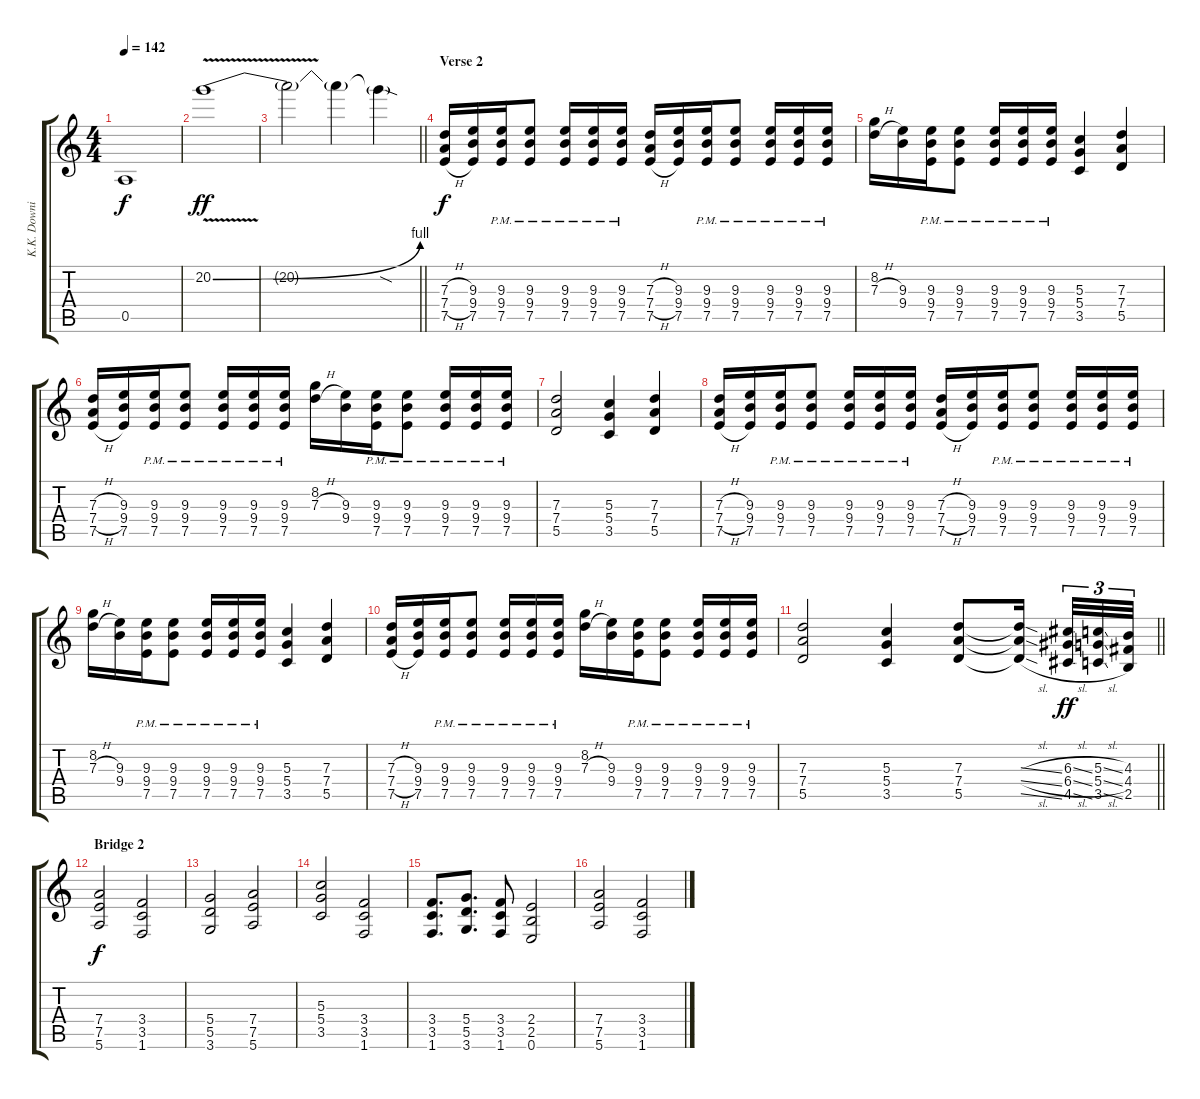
\track ("K.K. Downing" "K.K. Downi") {instrument distortionguitar}
\staff {score tabs}
\tuning (E4 B3 G3 D3 A2 E2) {hide}
\ts (4 4)
\tempo 142
\clef g2
\ks c
0.5{t}.1{dy f} |
20.2{be (bend 0 0 60 4) v}.1{dy ff} |
\barLineRight lightlight
20.2{t}.2 20.2{t}.4 20.2{sod t}.4 |
\section ("" "Verse 2")
(7.3{h} 7.4{h} 7.5{h}).16{dy f volume 14 balance 1} (9.3 9.4 7.5).16 (9.3{pm} 9.4{pm} 7.5{pm}).16 (9.3{pm} 9.4{pm} 7.5{pm}).8 (9.3{pm} 9.4{pm} 7.5{pm}).16 (9.3{pm} 9.4{pm} 7.5{pm}).16 (9.3{pm} 9.4{pm} 7.5{pm}).16 (7.3{h} 7.4{h} 7.5{h}).16 (9.3 9.4 7.5).16 (9.3{pm} 9.4{pm} 7.5{pm}).16 (9.3{pm} 9.4{pm} 7.5{pm}).8 (9.3{pm} 9.4{pm} 7.5{pm}).16 (9.3{pm} 9.4{pm} 7.5{pm}).16 (9.3{pm} 9.4{pm} 7.5{pm}).16 |
(8.2 7.3{h}).16 (9.3 9.4).16 (9.3{pm} 9.4{pm} 7.5{pm}).16 (9.3{pm} 9.4{pm} 7.5{pm}).8 (9.3{pm} 9.4{pm} 7.5{pm}).16 (9.3{pm} 9.4{pm} 7.5{pm}).16 (9.3{pm} 9.4{pm} 7.5{pm}).16 (5.3 5.4 3.5).4 (7.3 7.4 5.5).4 |
(7.3{h} 7.4{h} 7.5{h}).16 (9.3 9.4 7.5).16 (9.3{pm} 9.4{pm} 7.5{pm}).16 (9.3{pm} 9.4{pm} 7.5{pm}).8 (9.3{pm} 9.4{pm} 7.5{pm}).16 (9.3{pm} 9.4{pm} 7.5{pm}).16 (9.3{pm} 9.4{pm} 7.5{pm}).16 (8.2 7.3{h}).16 (9.3 9.4).16 (9.3{pm} 9.4{pm} 7.5{pm}).16 (9.3{pm} 9.4{pm} 7.5{pm}).8 (9.3{pm} 9.4{pm} 7.5{pm}).16 (9.3{pm} 9.4{pm} 7.5{pm}).16 (9.3{pm} 9.4{pm} 7.5{pm}).16 |
(7.3 7.4 5.5).2 (5.3 5.4 3.5).4 (7.3 7.4 5.5).4 |
(7.3{h} 7.4{h} 7.5{h}).16 (9.3 9.4 7.5).16 (9.3{pm} 9.4{pm} 7.5{pm}).16 (9.3{pm} 9.4{pm} 7.5{pm}).8 (9.3{pm} 9.4{pm} 7.5{pm}).16 (9.3{pm} 9.4{pm} 7.5{pm}).16 (9.3{pm} 9.4{pm} 7.5{pm}).16 (7.3{h} 7.4{h} 7.5{h}).16 (9.3 9.4 7.5).16 (9.3{pm} 9.4{pm} 7.5{pm}).16 (9.3{pm} 9.4{pm} 7.5{pm}).8 (9.3{pm} 9.4{pm} 7.5{pm}).16 (9.3{pm} 9.4{pm} 7.5{pm}).16 (9.3{pm} 9.4{pm} 7.5{pm}).16 |
(8.2 7.3{h}).16 (9.3 9.4).16 (9.3{pm} 9.4{pm} 7.5{pm}).16 (9.3{pm} 9.4{pm} 7.5{pm}).8 (9.3{pm} 9.4{pm} 7.5{pm}).16 (9.3{pm} 9.4{pm} 7.5{pm}).16 (9.3{pm} 9.4{pm} 7.5{pm}).16 (5.3 5.4 3.5).4 (7.3 7.4 5.5).4 |
(7.3{h} 7.4{h} 7.5{h}).16 (9.3 9.4 7.5).16 (9.3{pm} 9.4{pm} 7.5{pm}).16 (9.3{pm} 9.4{pm} 7.5{pm}).8 (9.3{pm} 9.4{pm} 7.5{pm}).16 (9.3{pm} 9.4{pm} 7.5{pm}).16 (9.3{pm} 9.4{pm} 7.5{pm}).16 (8.2 7.3{h}).16 (9.3 9.4).16 (9.3{pm} 9.4{pm} 7.5{pm}).16 (9.3{pm} 9.4{pm} 7.5{pm}).8 (9.3{pm} 9.4{pm} 7.5{pm}).16 (9.3{pm} 9.4{pm} 7.5{pm}).16 (9.3{pm} 9.4{pm} 7.5{pm}).16 |
\barLineRight lightlight
(7.3 7.4 5.5).2 (5.3 5.4 3.5).4 (7.3 7.4 5.5).8 (7.3{sl t} 7.4{sl t} 5.5{sl t}).16{beam splitsecondary} (6.3{sl} 6.4{sl} 4.5{sl}).32{tu (3 2) dy ff} (5.3{sl} 5.4{sl} 3.5{sl}).32{tu (3 2)} (4.3 4.4 2.5).32{tu (3 2)} |
\section ("" "Bridge 2")
(7.4 7.5 5.6).2{dy f} (3.4 3.5 1.6).2 |
(5.4 5.5 3.6).2 (7.4 7.5 5.6).2 |
(5.3 5.4 3.5).2 (3.4 3.5 1.6).2 |
(3.4 3.5 1.6).8{d} (5.4 5.5 3.6).8{d} (3.4 3.5 1.6).8 (2.4 2.5 0.6).2 |
(7.4 7.5 5.6).2 (3.4 3.5 1.6).2
